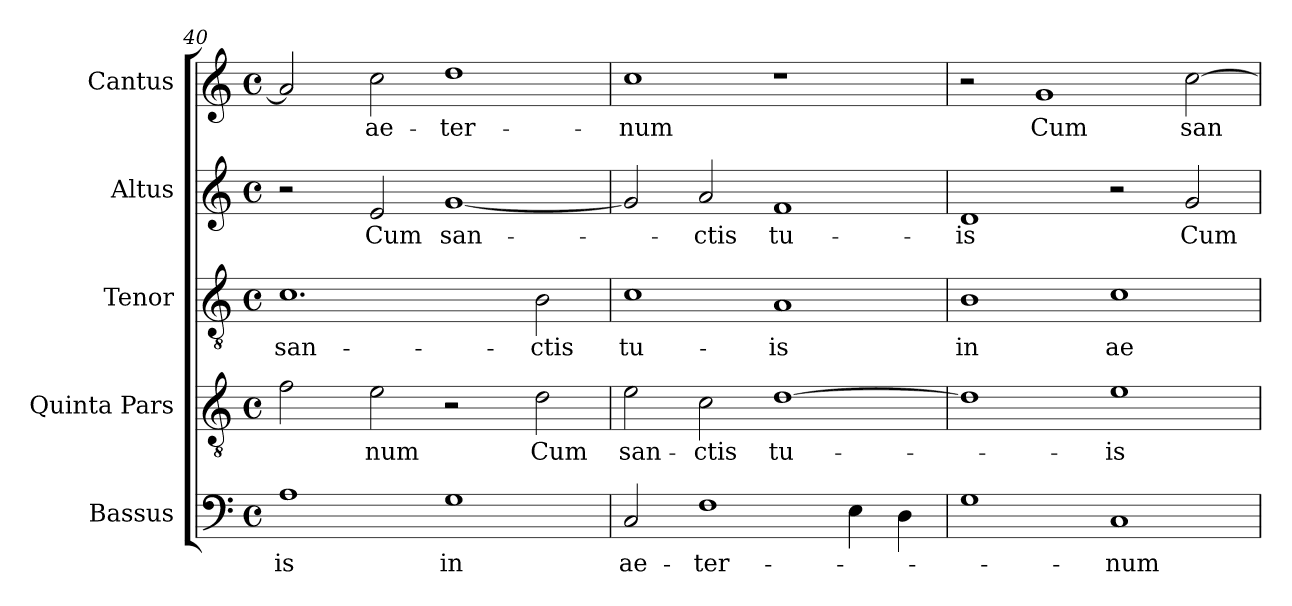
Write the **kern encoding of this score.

**kern	**text	**kern	**text	**kern	**text	**kern	**text	**kern	**text
*part5	*part5	*part4	*part4	*part3	*part3	*part2	*part2	*part1	*part1
*staff5	*staff5	*staff4	*staff4	*staff3	*staff3	*staff2	*staff2	*staff1	*staff1
*I"Bassus	*	*I"Quinta Pars	*	*I"Tenor	*	*I"Altus	*	*I"Cantus	*
*I'B.	*	*I'Q.P.	*	*I'T.	*	*I'A.	*	*I'C.	*
!!LO:LB:g=z
*clefF4	*	*clefGv2	*	*clefGv2	*	*clefG2	*	*clefG2	*
*M4/4	*	*M4/4	*	*M4/4	*	*M4/4	*	*M4/4	*
*met(c)	*	*met(c)	*	*met(c)	*	*met(c)	*	*met(c)	*
=40	=40	=40	=40	=40	=40	=40	=40	=40	=40
!	!LO:LY:b:cj	!	!	!	!LO:LY:b:cj	!	!	!	!
*	*	*^	*	*	*	*	*	*	*
1A	-is	2f\	16ryy	.	1.c	san-	2r	.	2a/]	.
.	.	.	1ryy	.	.	.	.	.	.	.
!	!	!	!	!LO:LY:b:cj	!	!	!	!LO:LY:b:cj	!	!LO:LY:b:cj
.	.	2e\	.	-num	.	.	2e/	Cum	2cc\	ae-
!	!LO:LY:b:cj	!	!	!	!	!	!	!LO:LY:b	!	!LO:LY:b:cj
1G	in	2r	.	.	.	.	[<1g	san-	1dd	-ter-
.	.	.	2...ryy	.	.	.	.	.	.	.
!	!	!	!	!LO:LY:b:cj	!	!LO:LY:b:cj	!	!	!	!
.	.	2d\	.	Cum	2B\	-ctis	.	.	.	.
=41	=41	=41	=41	=41	=41	=41	=41	=41	=41	=41
!	!LO:LY:b:cj	!	!	!LO:LY:b:cj	!	!LO:LY:b:cj	!	!	!	!LO:LY:b:cj
*	*	*v	*v	*	*	*	*	*	*	*
2C/	ae-	2e\	san-	1c	tu-	2g/]	.	1cc	-num
!	!LO:LY:b:cj	!	!LO:LY:b:cj	!	!	!	!LO:LY:b:cj	!	!
1F	-ter-	2c\	-ctis	.	.	2a/	-ctis	.	.
!	!	!	!LO:LY:b:cj	!	!LO:LY:b:cj	!	!LO:LY:b:cj	!	!
.	.	[>1d	tu-	1A	-is	1f	tu-	1r	.
4E\	.	.	.	.	.	.	.	.	.
4D\	.	.	.	.	.	.	.	.	.
=42	=42	=42	=42	=42	=42	=42	=42	=42	=42
!	!	!	!	!	!LO:LY:b:cj	!	!LO:LY:b:cj	!	!
1G	.	1d]	.	1B	in	1d	-is	2r	.
!	!	!	!	!	!	!	!	!	!LO:LY:b:cj
.	.	.	.	.	.	.	.	1g	Cum
!	!LO:LY:b:cj	!	!LO:LY:b:cj	!	!LO:LY:b:cj	!	!	!	!
1C	-num	1e	-is	1c	ae-	2r	.	.	.
!	!	!	!	!	!	!	!LO:LY:b:cj	!	!LO:LY:b
.	.	.	.	.	.	2g/	Cum	[>2cc\	san-
=	=	=	=	=	=	=	=	=	=
*-	*-	*-	*-	*-	*-	*-	*-	*-	*-
